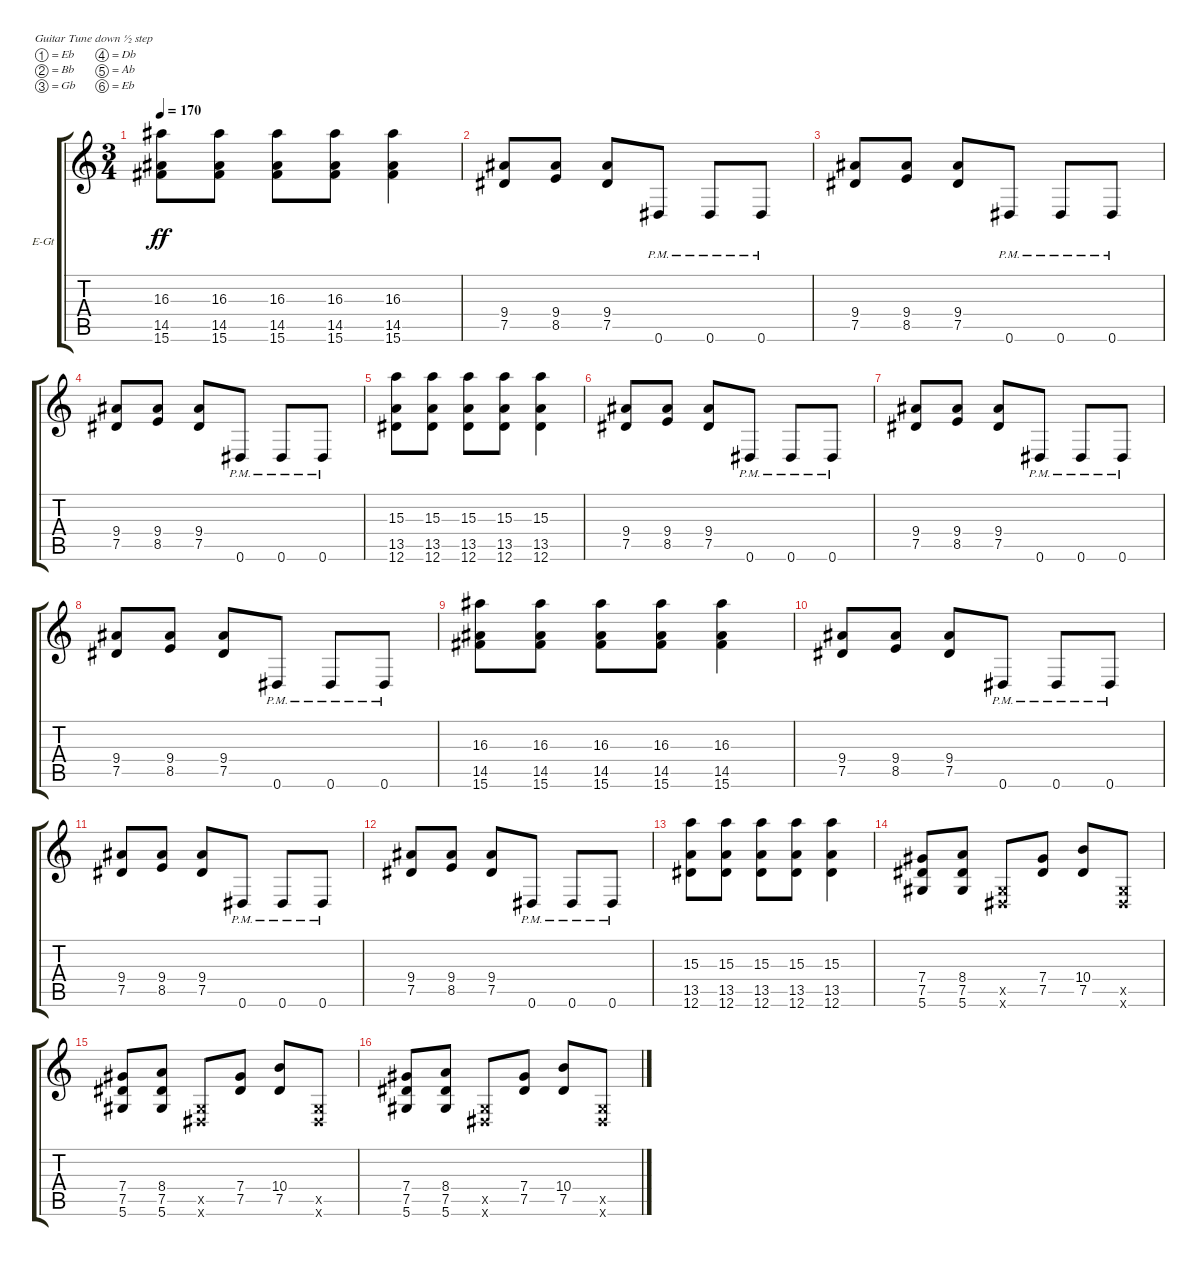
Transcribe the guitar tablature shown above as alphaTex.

\bracketExtendMode groupsimilarinstruments
\firstSystemTrackNameOrientation horizontal
\otherSystemsTrackNameOrientation horizontal
\track ("B Adam - Lead" "E-Gt") {instrument distortionguitar}
\staff {score tabs}
\tuning (Eb4 Bb3 Gb3 Db3 Ab2 Eb2)
\ts (3 4)
\tempo 170
\clef g2
\scale
0.333333
\ks c
(14.5 16.3 15.6).8{dy ff} (14.5 16.3 15.6).8 (14.5 16.3 15.6).8 (14.5 16.3 15.6).8 (14.5 16.3 15.6).4 |
\scale
0.333333 (7.5 9.4).8 (8.5 9.4).8 (7.5 9.4).8 0.6{pm}.8 0.6{pm}.8 0.6{pm}.8 |
\scale
0.333333 (7.5 9.4).8 (8.5 9.4).8 (7.5 9.4).8 0.6{pm}.8 0.6{pm}.8 0.6{pm}.8 |
\scale
0.333333 (7.5 9.4).8 (8.5 9.4).8 (7.5 9.4).8 0.6{pm}.8 0.6{pm}.8 0.6{pm}.8 |
\scale
0.333333 (13.5 15.3 12.6).8 (13.5 15.3 12.6).8 (13.5 15.3 12.6).8 (13.5 15.3 12.6).8 (13.5 15.3 12.6).4 |
\scale
0.333333 (7.5 9.4).8 (8.5 9.4).8 (7.5 9.4).8 0.6{pm}.8 0.6{pm}.8 0.6{pm}.8 |
\scale
0.333333 (7.5 9.4).8 (8.5 9.4).8 (7.5 9.4).8 0.6{pm}.8 0.6{pm}.8 0.6{pm}.8 |
\scale
0.333333 (7.5 9.4).8 (8.5 9.4).8 (7.5 9.4).8 0.6{pm}.8 0.6{pm}.8 0.6{pm}.8 |
\scale
0.333333 (14.5 16.3 15.6).8 (14.5 16.3 15.6).8 (14.5 16.3 15.6).8 (14.5 16.3 15.6).8 (14.5 16.3 15.6).4 |
\scale
0.333333 (7.5 9.4).8 (8.5 9.4).8 (7.5 9.4).8 0.6{pm}.8 0.6{pm}.8 0.6{pm}.8 |
\scale
0.333333 (7.5 9.4).8 (8.5 9.4).8 (7.5 9.4).8 0.6{pm}.8 0.6{pm}.8 0.6{pm}.8 |
\scale
0.333333 (7.5 9.4).8 (8.5 9.4).8 (7.5 9.4).8 0.6{pm}.8 0.6{pm}.8 0.6{pm}.8 |
\scale
0.333333 (13.5 15.3 12.6).8 (13.5 15.3 12.6).8 (13.5 15.3 12.6).8 (13.5 15.3 12.6).8 (13.5 15.3 12.6).4 |
\scale
0.333333 (7.5 5.6 7.4).8 (5.6 7.5 8.4).8 (0.6{x} 0.5{x}).8 (7.5 7.4).8 (7.5 10.4).8 (0.6{x} 0.5{x}).8 |
\scale
0.333333 (7.5 5.6 7.4).8 (5.6 7.5 8.4).8 (0.6{x} 0.5{x}).8 (7.5 7.4).8 (7.5 10.4).8 (0.6{x} 0.5{x}).8 |
\scale
0.333333 (7.5 5.6 7.4).8 (5.6 7.5 8.4).8 (0.6{x} 0.5{x}).8 (7.5 7.4).8 (7.5 10.4).8 (0.6{x} 0.5{x}).8
